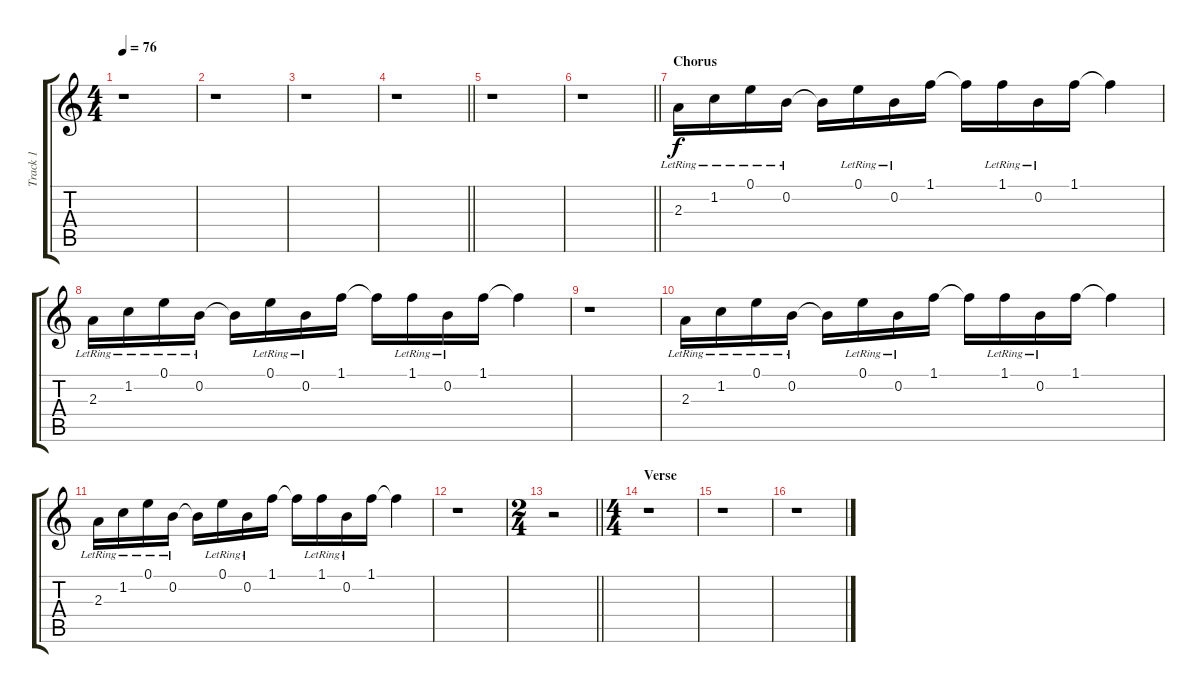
\track ("Track 1" "Track 1") {instrument electricguitarclean}
\staff {score tabs}
\tuning (E4 B3 G3 D3 A2 E2) {hide}
\ts (4 4)
\tempo 76
\clef g2
\ks c
r.1{dy f} |
r.1 |
r.1 |
\barLineRight lightlight
r.1 |
\section ("" "")
r.1 |
\barLineRight lightlight
r.1 |
\section ("" "Chorus")
2.3{lr}.16 1.2{lr}.16 0.1{lr}.16 0.2{lr}.16 0.2{t}.16 0.1{lr}.16 0.2{lr}.16 1.1.16 1.1{t}.16 1.1{lr}.16 0.2{lr}.16 1.1.16 1.1{t}.4 |
2.3{lr}.16 1.2{lr}.16 0.1{lr}.16 0.2{lr}.16 0.2{t}.16 0.1{lr}.16 0.2{lr}.16 1.1.16 1.1{t}.16 1.1{lr}.16 0.2{lr}.16 1.1.16 1.1{t}.4 |
r.1 |
2.3{lr}.16 1.2{lr}.16 0.1{lr}.16 0.2{lr}.16 0.2{t}.16 0.1{lr}.16 0.2{lr}.16 1.1.16 1.1{t}.16 1.1{lr}.16 0.2{lr}.16 1.1.16 1.1{t}.4 |
2.3{lr}.16 1.2{lr}.16 0.1{lr}.16 0.2{lr}.16 0.2{t}.16 0.1{lr}.16 0.2{lr}.16 1.1.16 1.1{t}.16 1.1{lr}.16 0.2{lr}.16 1.1.16 1.1{t}.4 |
r.1 |
\ts (2 4)
\barLineRight lightlight
r.2 |
\ts (4 4)
\section ("" "Verse")
r.1 |
r.1 |
r.1
